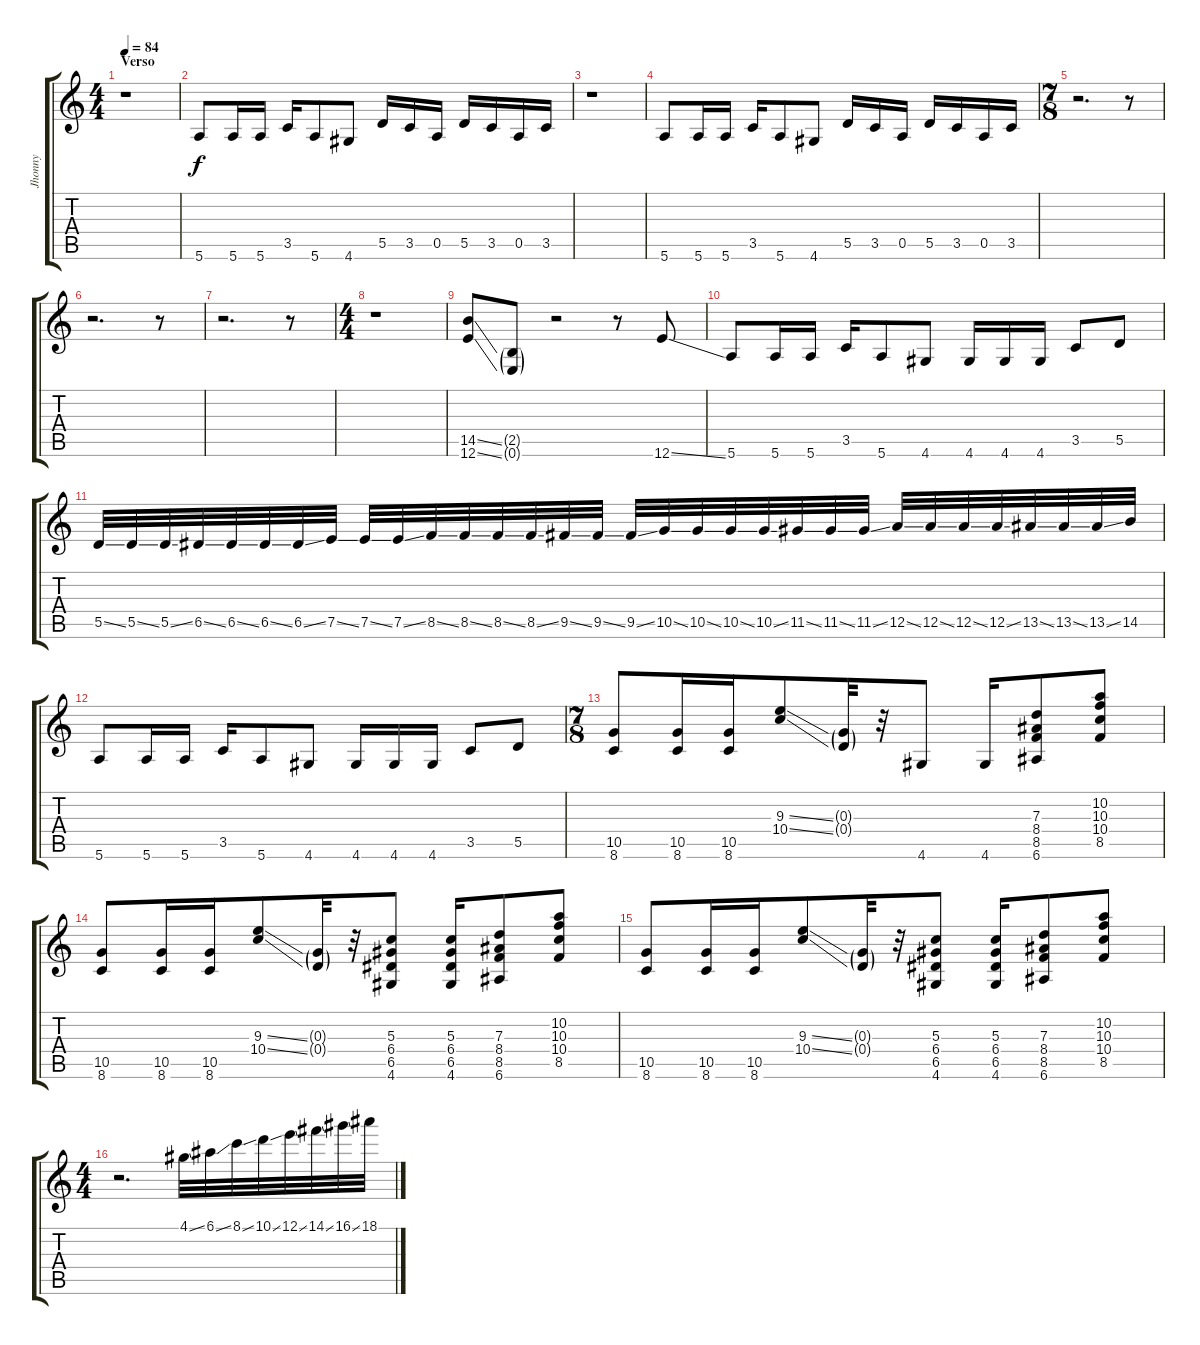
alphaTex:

\track ("Jhonny" "Jhonny") {instrument overdrivenguitar}
\staff {score tabs}
\tuning (E4 B3 G3 D3 A2 E2) {hide}
\ts (4 4)
\section ("" "Verso")
\tempo 84
\clef g2
\ks c
r.1{dy f} |
5.6.8 5.6.16 5.6.16 3.5.16 5.6.8 4.6.8 5.5.16 3.5.16 0.5.16 5.5.16 3.5.16 0.5.16 3.5.16 |
r.1 |
5.6.8 5.6.16 5.6.16 3.5.16 5.6.8 4.6.8 5.5.16 3.5.16 0.5.16 5.5.16 3.5.16 0.5.16 3.5.16 |
\ts (7 8)
r.2{d} r.8 |
r.2{d} r.8 |
r.2{d} r.8 |
\ts (4 4)
r.1 |
(14.5{ss} 12.6{ss}).8 (2.5{g} 0.6{g}).8 r.2 r.8 12.6{ss}.8 |
5.6.8 5.6.16 5.6.16 3.5.16 5.6.8 4.6.8 4.6.16 4.6.16 4.6.16 3.5.8 5.5.8 |
5.5{ss}.32 5.5{ss}.32 5.5{ss}.32 6.5{ss}.32 6.5{ss}.32 6.5{ss}.32 6.5{ss}.32 7.5{ss}.32 7.5{ss}.32 7.5{ss}.32 8.5{ss}.32 8.5{ss}.32 8.5{ss}.32 8.5{ss}.32 9.5{ss}.32 9.5{ss}.32 9.5{ss}.32 10.5{ss}.32 10.5{ss}.32 10.5{ss}.32 10.5{ss}.32 11.5{ss}.32 11.5{ss}.32 11.5{ss}.32 12.5{ss}.32 12.5{ss}.32 12.5{ss}.32 12.5{ss}.32 13.5{ss}.32 13.5{ss}.32 13.5{ss}.32 14.5.32 |
5.6.8 5.6.16 5.6.16 3.5.16 5.6.8 4.6.8 4.6.16 4.6.16 4.6.16 3.5.8 5.5.8 |
\ts (7 8)
(10.5 8.6).8 (10.5 8.6).16 (10.5 8.6).16 (9.3{ss} 10.4{ss}).8 (0.3{g} 0.4{g}).32 r.32 4.6.8 4.6.16 (7.3 8.4 8.5 6.6).8 (10.2 10.3 10.4 8.5).8 |
(10.5 8.6).8 (10.5 8.6).16 (10.5 8.6).16 (9.3{ss} 10.4{ss}).8 (0.3{g} 0.4{g}).32 r.32 (5.3 6.4 6.5 4.6).8 (5.3 6.4 6.5 4.6).16 (7.3 8.4 8.5 6.6).8 (10.2 10.3 10.4 8.5).8 |
(10.5 8.6).8 (10.5 8.6).16 (10.5 8.6).16 (9.3{ss} 10.4{ss}).8 (0.3{g} 0.4{g}).32 r.32 (5.3 6.4 6.5 4.6).8 (5.3 6.4 6.5 4.6).16 (7.3 8.4 8.5 6.6).8 (10.2 10.3 10.4 8.5).8 |
\ts (4 4)
r.2{d} 4.1{ss}.32 6.1{ss}.32 8.1{ss}.32 10.1{ss}.32 12.1{ss}.32 14.1{ss}.32 16.1{ss}.32 18.1{ss}.32
